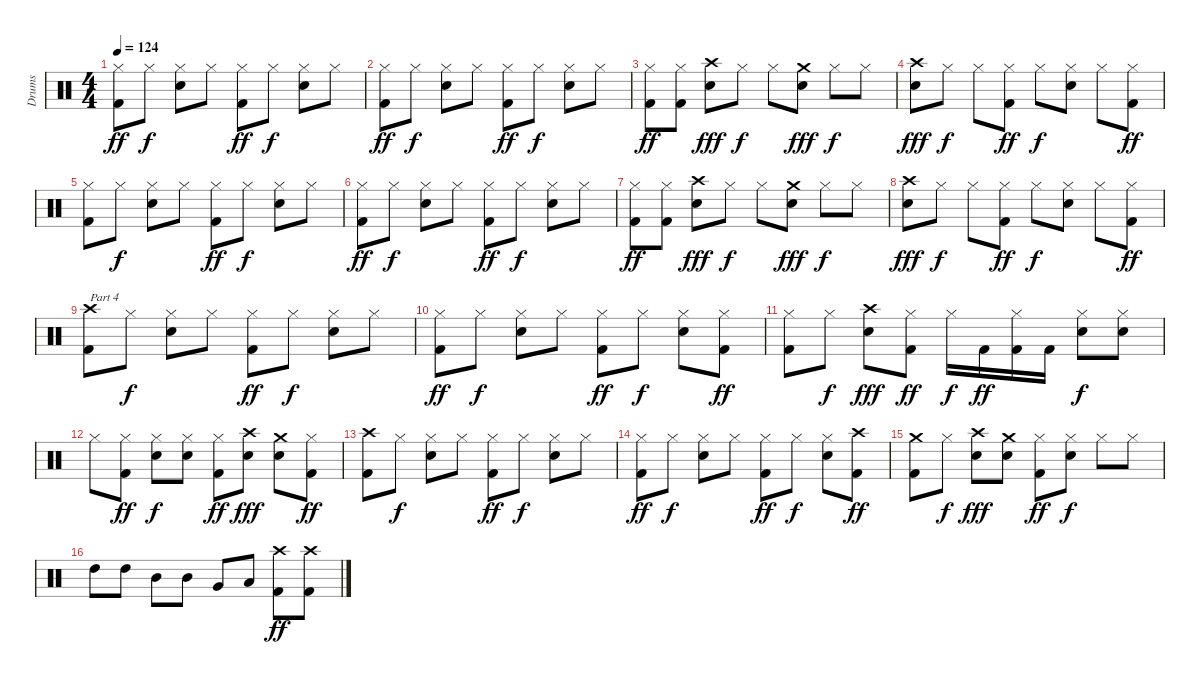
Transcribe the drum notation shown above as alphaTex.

\track ("Drums" "Drums") {instrument percussion}
\staff {score}
\articulation defaults
\ts (4 4)
\tempo 124
\clef neutral
\ks c
("Hi-Hat (closed)" "Kick (hit) 2").8{dy ff} "Hi-Hat (closed)".8{dy f} ("Hi-Hat (closed)" "Snare (hit) 2").8 "Hi-Hat (closed)".8 ("Hi-Hat (closed)" "Kick (hit) 2").8{dy ff} "Hi-Hat (closed)".8{dy f} ("Hi-Hat (closed)" "Snare (hit) 2").8 "Hi-Hat (closed)".8 |
("Hi-Hat (closed)" "Kick (hit) 2").8{dy ff} "Hi-Hat (closed)".8{dy f} ("Hi-Hat (closed)" "Snare (hit) 2").8 "Hi-Hat (closed)".8 ("Hi-Hat (closed)" "Kick (hit) 2").8{dy ff} "Hi-Hat (closed)".8{dy f} ("Hi-Hat (closed)" "Snare (hit) 2").8 "Hi-Hat (closed)".8 |
("Hi-Hat (closed)" "Kick (hit) 2").8{dy ff} ("Hi-Hat (closed)" "Kick (hit) 2").8 ("Crash high (hit)" "Snare (hit) 2").8{dy fff} "Hi-Hat (closed)".8{dy f} "Hi-Hat (closed)".8 ("Crash medium (hit)" "Snare (hit) 2").8{dy fff} "Hi-Hat (closed)".8{dy f} "Hi-Hat (closed)".8 |
("Crash high (hit)" "Snare (hit) 2").8{dy fff} "Hi-Hat (closed)".8{dy f} "Hi-Hat (closed)".8 ("Hi-Hat (closed)" "Kick (hit) 2").8{dy ff} "Hi-Hat (closed)".8{dy f} ("Hi-Hat (closed)" "Snare (hit) 2").8 "Hi-Hat (closed)".8 ("Hi-Hat (closed)" "Kick (hit) 2").8{dy ff} |
("Hi-Hat (closed)" "Kick (hit) 2").8 "Hi-Hat (closed)".8{dy f} ("Hi-Hat (closed)" "Snare (hit) 2").8 "Hi-Hat (closed)".8 ("Hi-Hat (closed)" "Kick (hit) 2").8{dy ff} "Hi-Hat (closed)".8{dy f} ("Hi-Hat (closed)" "Snare (hit) 2").8 "Hi-Hat (closed)".8 |
("Hi-Hat (closed)" "Kick (hit) 2").8{dy ff} "Hi-Hat (closed)".8{dy f} ("Hi-Hat (closed)" "Snare (hit) 2").8 "Hi-Hat (closed)".8 ("Hi-Hat (closed)" "Kick (hit) 2").8{dy ff} "Hi-Hat (closed)".8{dy f} ("Hi-Hat (closed)" "Snare (hit) 2").8 "Hi-Hat (closed)".8 |
("Hi-Hat (closed)" "Kick (hit) 2").8{dy ff} ("Hi-Hat (closed)" "Kick (hit) 2").8 ("Crash high (hit)" "Snare (hit) 2").8{dy fff} "Hi-Hat (closed)".8{dy f} "Hi-Hat (closed)".8 ("Crash medium (hit)" "Snare (hit) 2").8{dy fff} "Hi-Hat (closed)".8{dy f} "Hi-Hat (closed)".8 |
("Crash high (hit)" "Snare (hit) 2").8{dy fff} "Hi-Hat (closed)".8{dy f} "Hi-Hat (closed)".8 ("Hi-Hat (closed)" "Kick (hit) 2").8{dy ff} "Hi-Hat (closed)".8{dy f} ("Hi-Hat (closed)" "Snare (hit) 2").8 "Hi-Hat (closed)".8 ("Hi-Hat (closed)" "Kick (hit) 2").8{dy ff} |
("Crash high (hit)" "Kick (hit) 2").8{txt "Part 4"} "Hi-Hat (closed)".8{dy f} ("Hi-Hat (closed)" "Snare (hit) 2").8 "Hi-Hat (closed)".8 ("Hi-Hat (closed)" "Kick (hit) 2").8{dy ff} "Hi-Hat (closed)".8{dy f} ("Hi-Hat (closed)" "Snare (hit) 2").8 "Hi-Hat (closed)".8 |
("Hi-Hat (closed)" "Kick (hit) 2").8{dy ff} "Hi-Hat (closed)".8{dy f} ("Hi-Hat (closed)" "Snare (hit) 2").8 "Hi-Hat (closed)".8 ("Hi-Hat (closed)" "Kick (hit) 2").8{dy ff} "Hi-Hat (closed)".8{dy f} ("Hi-Hat (closed)" "Snare (hit) 2").8 ("Hi-Hat (closed)" "Kick (hit) 2").8{dy ff} |
("Hi-Hat (closed)" "Kick (hit) 2").8 "Hi-Hat (closed)".8{dy f} ("Crash high (hit)" "Snare (hit) 2").8{dy fff} ("Hi-Hat (closed)" "Kick (hit) 2").8{dy ff} "Hi-Hat (closed)".16{dy f} "Kick (hit) 2".16{dy ff} ("Hi-Hat (closed)" "Kick (hit) 2").16 "Kick (hit) 2".16 ("Hi-Hat (closed)" "Snare (hit) 2").8{dy f} ("Hi-Hat (closed)" "Snare (hit) 2").8 |
"Hi-Hat (closed)".8 ("Hi-Hat (closed)" "Kick (hit) 2").8{dy ff} ("Hi-Hat (closed)" "Snare (hit) 2").8{dy f} ("Hi-Hat (closed)" "Snare (hit) 2").8 ("Hi-Hat (closed)" "Kick (hit) 2").8{dy ff} ("Crash high (hit)" "Snare (hit) 2").8{dy fff} ("Crash medium (hit)" "Snare (hit) 2").8 ("Hi-Hat (closed)" "Kick (hit) 2").8{dy ff} |
("Crash high (hit)" "Kick (hit) 2").8 "Hi-Hat (closed)".8{dy f} ("Hi-Hat (closed)" "Snare (hit) 2").8 "Hi-Hat (closed)".8 ("Hi-Hat (closed)" "Kick (hit) 2").8{dy ff} "Hi-Hat (closed)".8{dy f} ("Hi-Hat (closed)" "Snare (hit) 2").8 "Hi-Hat (closed)".8 |
("Hi-Hat (closed)" "Kick (hit) 2").8{dy ff} "Hi-Hat (closed)".8{dy f} ("Hi-Hat (closed)" "Snare (hit) 2").8 "Hi-Hat (closed)".8 ("Hi-Hat (closed)" "Kick (hit) 2").8{dy ff} "Hi-Hat (closed)".8{dy f} ("Hi-Hat (closed)" "Snare (hit) 2").8 ("Crash high (hit)" "Kick (hit) 2").8{dy ff} |
("Crash medium (hit)" "Kick (hit) 2").8 "Hi-Hat (closed)".8{dy f} ("Crash high (hit)" "Snare (hit) 2").8{dy fff} ("Crash medium (hit)" "Snare (hit) 2").8 ("Hi-Hat (closed)" "Kick (hit) 2").8{dy ff} ("Hi-Hat (closed)" "Snare (hit) 2").8{dy f} "Hi-Hat (closed)".8 "Hi-Hat (closed)".8 |
"High Tom (hit)".8 "High Tom (hit)".8 "Mid Tom (hit)".8 "Mid Tom (hit)".8 "Very Low Tom (hit)".8 "Low Floor Tom (hit)".8 ("Crash high (hit)" "Kick (hit) 2").8{dy ff} ("Crash high (hit)" "Kick (hit) 2").8
